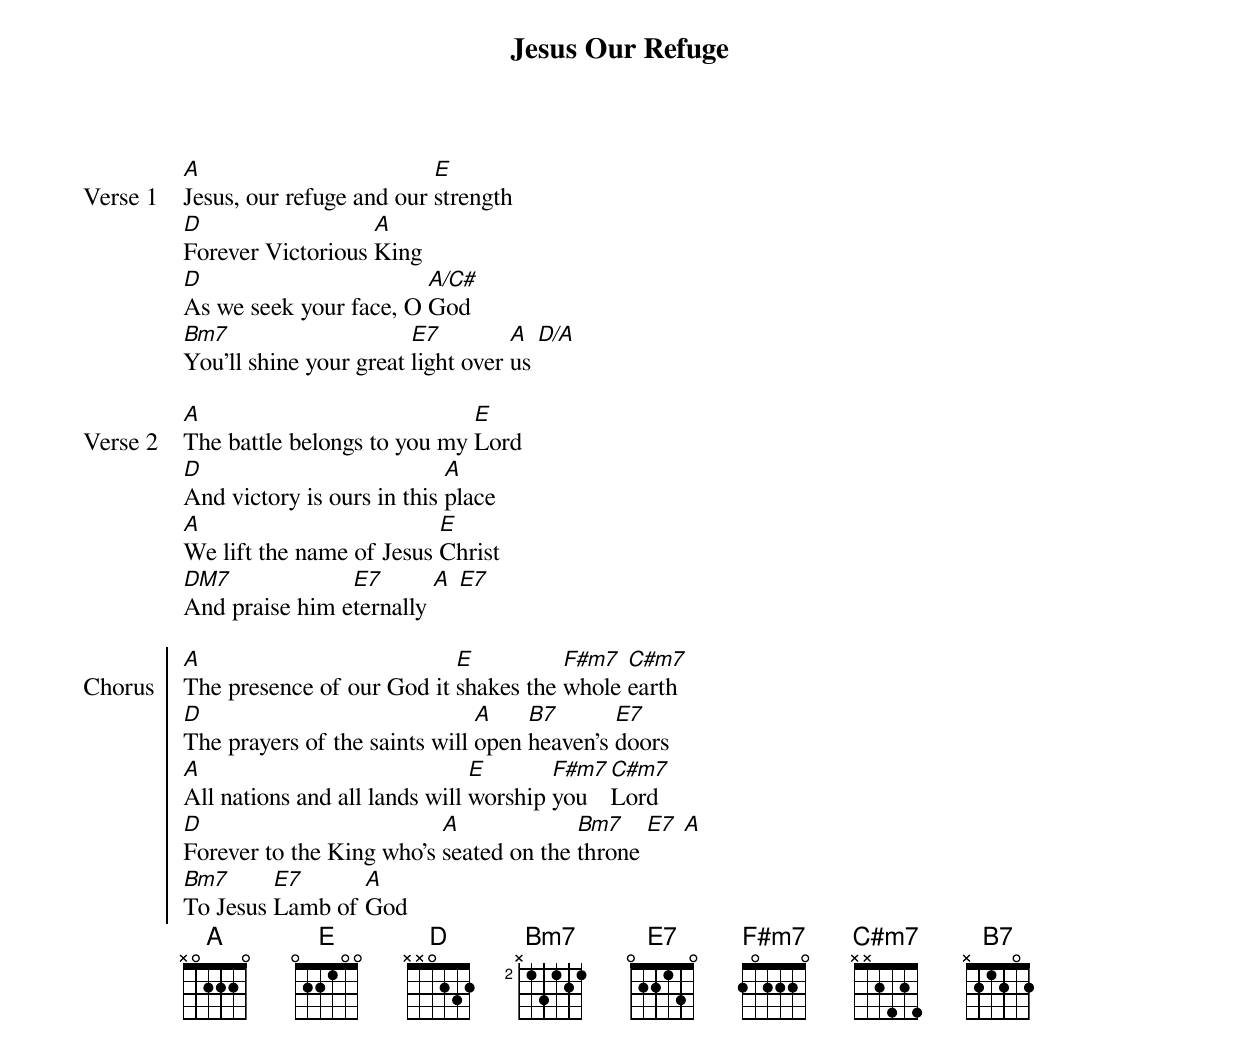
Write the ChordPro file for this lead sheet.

{title: Jesus Our Refuge}
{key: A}
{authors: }
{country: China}
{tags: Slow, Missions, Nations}
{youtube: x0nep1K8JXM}
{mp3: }
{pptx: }

{sov Verse 1}
[A]Jesus, our refuge and our [E]strength
[D]Forever Victorious [A]King
[D]As we seek your face, O [A/C#]God
[Bm7]You’ll shine your great [E7]light over [A]us [D/A]

{eov}
{sov Verse 2}
[A]The battle belongs to you my [E]Lord
[D]And victory is ours in this [A]place
[A]We lift the name of Jesus [E]Christ
[DM7]And praise him e[E7]ternally [A] [E7]

{eov}
{soc Chorus}
[A]The presence of our God it [E]shakes the [F#m7]whole [C#m7]earth
[D]The prayers of the saints will [A]open [B7]heaven’s [E7]doors
[A]All nations and all lands will [E]worship [F#m7]you [C#m7]Lord
[D]Forever to the King who’s [A]seated on the [Bm7]throne [E7] [A]
[Bm7]To Jesus [E7]Lamb of [A]God
{eoc}
